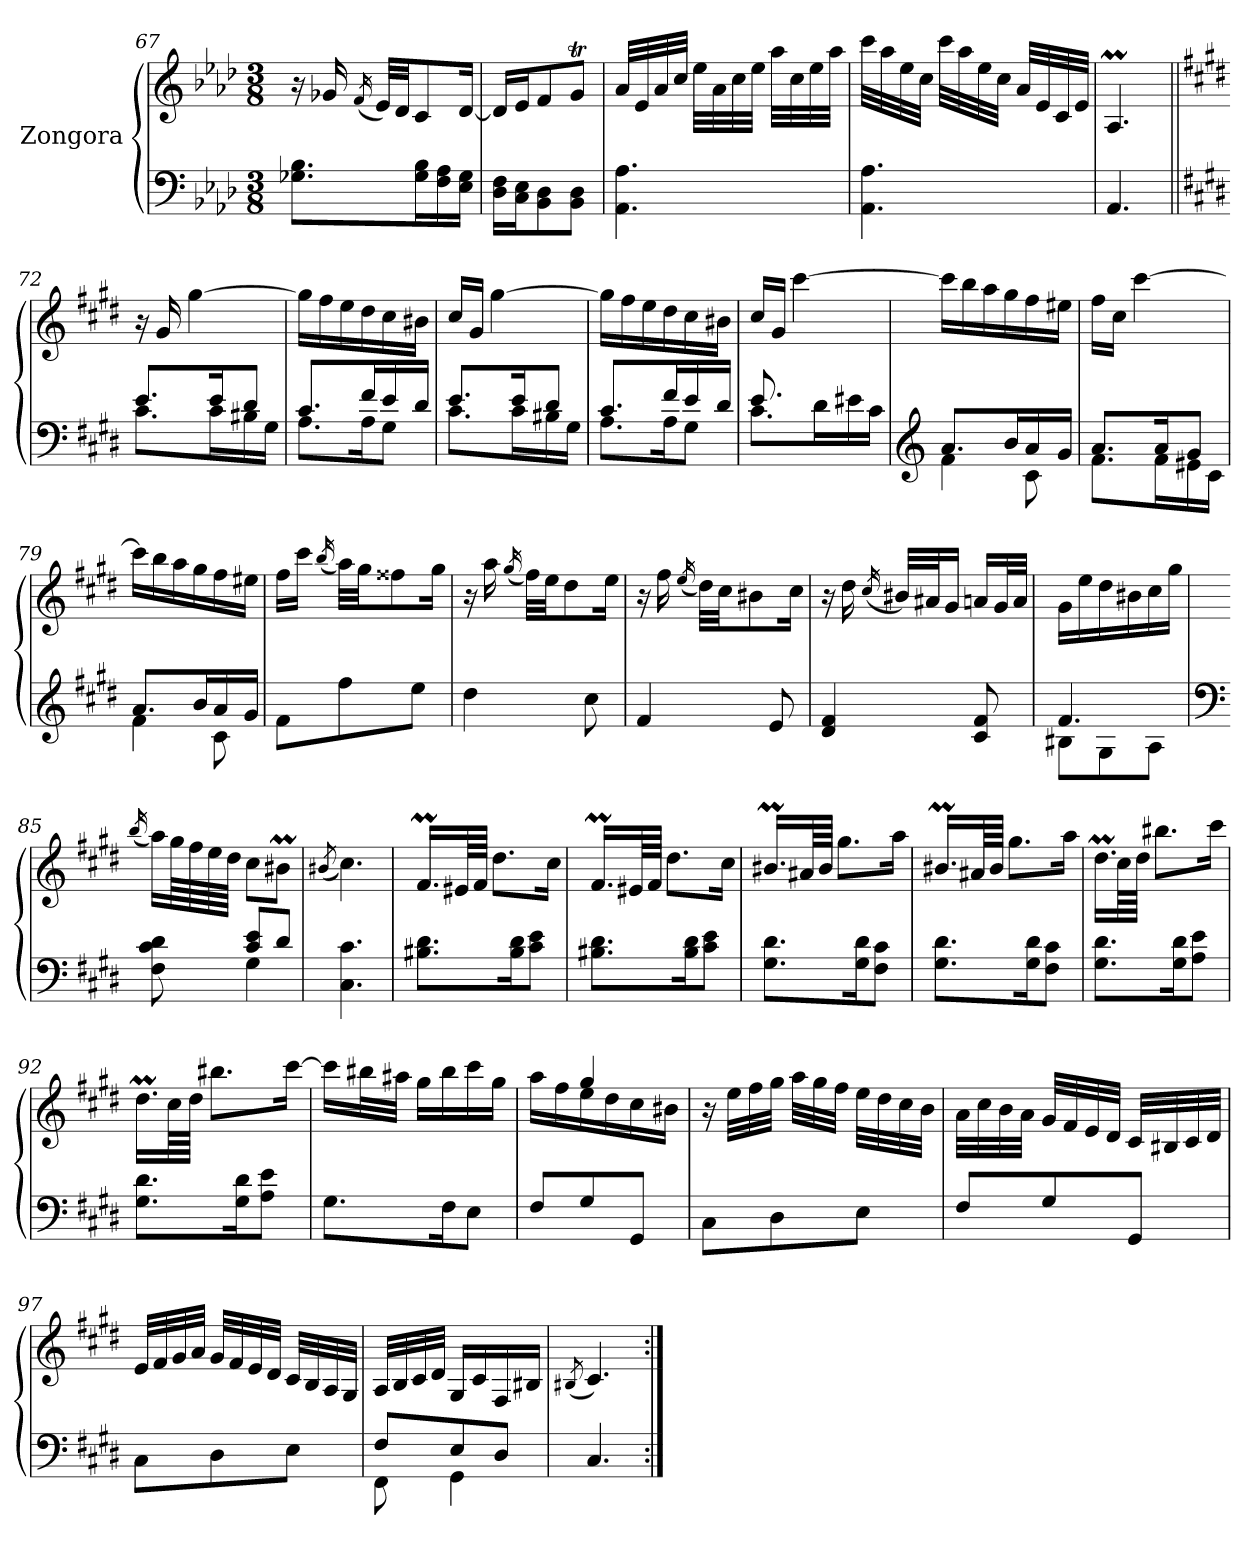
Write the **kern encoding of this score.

**kern	**kern
*part1	*part1
*staff2	*staff1
*I"Zongora	*
*clefF4	*clefG2
*k[b-e-a-d-]	*k[b-e-a-d-]
*A-:	*A-:
*M3/8	*M3/8
=67	=67
8.G-X\ 8.B-\L	16r
.	16g-X/
.	(<16qf/
.	32e-/LLL)
.	32d-/JJ
16G-\ 16B-\L	8c/
16F\ 16A-\	.
16E-\ 16G-\JJ	[16d-/Jk
=68	=68
16D-\ 16F\LL	16d-/LL]
16C\ 16E-\J	16e-/J
8BB-\ 8D-\	8f/
8BB-\ 8D-\J	8gt/J
=69	=69
4.AA-\ 4.A-\	32a-/LLL
.	32e-/
.	32a-/
.	32cc/JJJ
.	32ee-\LLL
.	32a-\
.	32cc\
.	32ee-\JJJ
.	32aa-\LLL
.	32cc\
.	32ee-\
.	32aa-\JJJ
!!LO:LB:g=z
=70	=70
4.AA-\ 4.A-\	32ccc\LLL
.	32aa-\
.	32ee-\
.	32cc\JJJ
.	32ccc\LLL
.	32aa-\
.	32ee-\
.	32cc\JJJ
.	32a-/LLL
.	32e-/
.	32c/
.	32e-/JJJ
=71	=71
4.AA-/	4.A-M/
=72||	=72||
*k[f#c#g#d#]	*k[f#c#g#d#]
*E:	*E:
*^	*
8.e/L	8.c#\L	16r
.	.	16g#/
.	.	[4gg#\
16e/K	16c#\L	.
8d#/J	16B#X\	.
.	16G#\JJ	.
=73	=73	=73
8.c#/L	8.A\L	16gg#\LL]
.	.	16ff#\
.	.	16ee\
16f#/L	16A\K	16dd#\
16e/	8G#\J	16cc#\
16d#/JJ	.	16b#X\JJ
=74	=74	=74
8.e/L	8.c#\L	16cc#/LL
.	.	16g#/JJ
.	.	[4gg#\
16e/K	16c#\L	.
8d#/J	16B#X\	.
.	16G#\JJ	.
!!LO:PB:g=z
=75	=75	=75
8.c#/L	8.A\L	16gg#\LL]
.	.	16ff#\
.	.	16ee\
16f#/L	16A\K	16dd#\
16e/	8G#\J	16cc#\
16d#/JJ	.	16b#X\JJ
=76	=76	=76
8.e/	8.c#\L	16cc#/LL
.	.	16g#/JJ
.	.	[4ccc#\
16rcyy	16d#\L	.
16rcyy	16e#X\	.
16rcyy	16c#\JJ	.
=77	=77	=77
*clefG2	*	*
8.a/L	4f#\	16ccc#\LL]
.	.	16bb\
.	.	16aa\
16b/L	.	16gg#\
16a/	8c#\	16ff#\
16g#/JJ	.	16ee#X\JJ
=78	=78	=78
8.a/L	8.f#\L	16ff#\LL
.	.	16cc#\JJ
.	.	[4ccc#\
16a/K	16f#\L	.
8g#/J	16e#X\	.
.	16c#\JJ	.
=79	=79	=79
8.a/L	4f#\	16ccc#\LL]
.	.	16bb\
.	.	16aa\
16b/L	.	16gg#\
16a/	8c#\	16ff#\
16g#/JJ	.	16ee#X\JJ
*v	*v	*
!!LO:LB:g=z
=80	=80
8f#\L	16ff#\LL
.	16ccc#\JJ
.	(<16qbb/
8ff#\	32aa\LLL)
.	32gg#\JJ
.	8ff##X\
8ee\J	.
.	16gg#\Jk
=81	=81
4dd#\	16r
.	16aa\
.	(<16qgg#/
.	32ff#\LLL)
.	32ee\JJ
.	8dd#\
8cc#\	.
.	16ee\Jk
=82	=82
4f#/	16r
.	16ff#\
.	(<16qee/
.	32dd#\LLL)
.	32cc#\JJ
.	8b#X\
8e/	.
.	16cc#\Jk
=83	=83
4d#/ 4f#/	16r
.	16dd#\
.	(<16qcc#/
.	32b#X/LLL)
.	32a#X/J
.	16g#/JJ
8c#/ 8f#/	16an/LL
.	32g#/L
.	32a/JJJ
=84	=84
*^	*
4.f#/	8B#X\L	16g#\LL
.	.	16ee\
.	8G#\	16dd#\
.	.	16b#X\
.	8A\J	16cc#\
.	.	16gg#\JJ
!!LO:LB:g=z
=85	=85	=85
*clefF4	*	*
.	.	(<16qbb/
8F#\ 8c#\ 8d#\	8ryy	16aa\LL)
.	.	64gg#\LL
.	.	64ff#\
.	.	64ee\
.	.	64dd#\JJJJ
8c#/ 8e/L	4G#\	8cc#\L
8d#/J	.	8b#Xm\J
*v	*v	*
=86	=86
.	(<8qb#X/
4.C#\ 4.c#\	4.cc#\)
=87	=87
8.B#X\ 8.d#\L	16.f#M/LL
.	64e#X/LL
.	64f#/JJJJ
.	8.dd#\L
16B#\ 16d#\K	.
8c#\ 8e\J	.
.	16cc#\Jk
=88	=88
8.B#X\ 8.d#\L	16.f#M/LL
.	64e#X/LL
.	64f#/JJJJ
.	8.dd#\L
16B#\ 16d#\K	.
8c#\ 8e\J	.
.	16cc#\Jk
=89	=89
8.G#\ 8.d#\L	16.b#Xm/LL
.	64a#X/LL
.	64b#/JJJJ
.	8.gg#\L
16G#\ 16d#\K	.
8F#\ 8c#\J	.
.	16aa\Jk
=90	=90
8.G#\ 8.d#\L	16.b#Xm/LL
.	64a#X/LL
.	64b#/JJJJ
.	8.gg#\L
16G#\ 16d#\K	.
8F#\ 8c#\J	.
.	16aa\Jk
!!LO:LB:g=z
=91	=91
8.G#\ 8.d#\L	16.dd#m\LL
.	64cc#\LL
.	64dd#\JJJJ
.	8.bb#X\L
16G#\ 16d#\K	.
8A\ 8e\J	.
.	16ccc#\Jk
=92	=92
8.G#\ 8.d#\L	16.dd#m\LL
.	64cc#\LL
.	64dd#\JJJJ
.	8.bb#X\L
16G#\ 16d#\K	.
8A\ 8e\J	.
.	[16ccc#\Jk
=93	=93
8.G#\L	16ccc#\LL]
.	32bb#X\L
.	32aa#X\JJJ
.	16gg#\LL
16F#\K	16bb#\
8E\J	16ccc#\
.	16gg#\JJ
=94	=94
*	*^
8F#/L	16raayy	16aa\LL
.	16raayy	16ff#\
8G#/	4gg#/	16ee\
.	.	16dd#\
8GG#/J	.	16cc#\
.	.	16b#X\JJ
*	*v	*v
=95	=95
8C#\L	16r
.	32ee\LLL
.	32ff#\
8D#\	32gg#\JJJ
.	32aa\LLL
.	32gg#\
.	32ff#\JJJ
8E\J	32ee\LLL
.	32dd#\
.	32cc#\
.	32b\JJJ
!!LO:LB:g=z
=96	=96
8F#/L	32a\LLL
.	32cc#\
.	32b\
.	32a\JJJ
8G#/	32g#/LLL
.	32f#/
.	32e/
.	32d#/JJJ
8GG#/J	32c#/LLL
.	32B#X/
.	32c#/
.	32d#/JJJ
=97	=97
8C#\L	32e/LLL
.	32f#/
.	32g#/
.	32a/JJJ
8D#\	32g#/LLL
.	32f#/
.	32e/
.	32d#/JJJ
8E\J	32c#/LLL
.	32B/
.	32A/
.	32G#/JJJ
=98	=98
*^	*
8F#/L	8FF#\	32A/LLL
.	.	32B/
.	.	32c#/
.	.	32d#/JJJ
*	*	*MM39
8E/	4GG#\	16G#/LL
.	.	16c#/
*	*	*MM33
8D#/J	.	16F#/
.	.	16B#X/JJ
*v	*v	*
=99	=99
.	(<8qB#X/
4.C#/	4.c#/)
=:|!	=:|!
*-	*-
